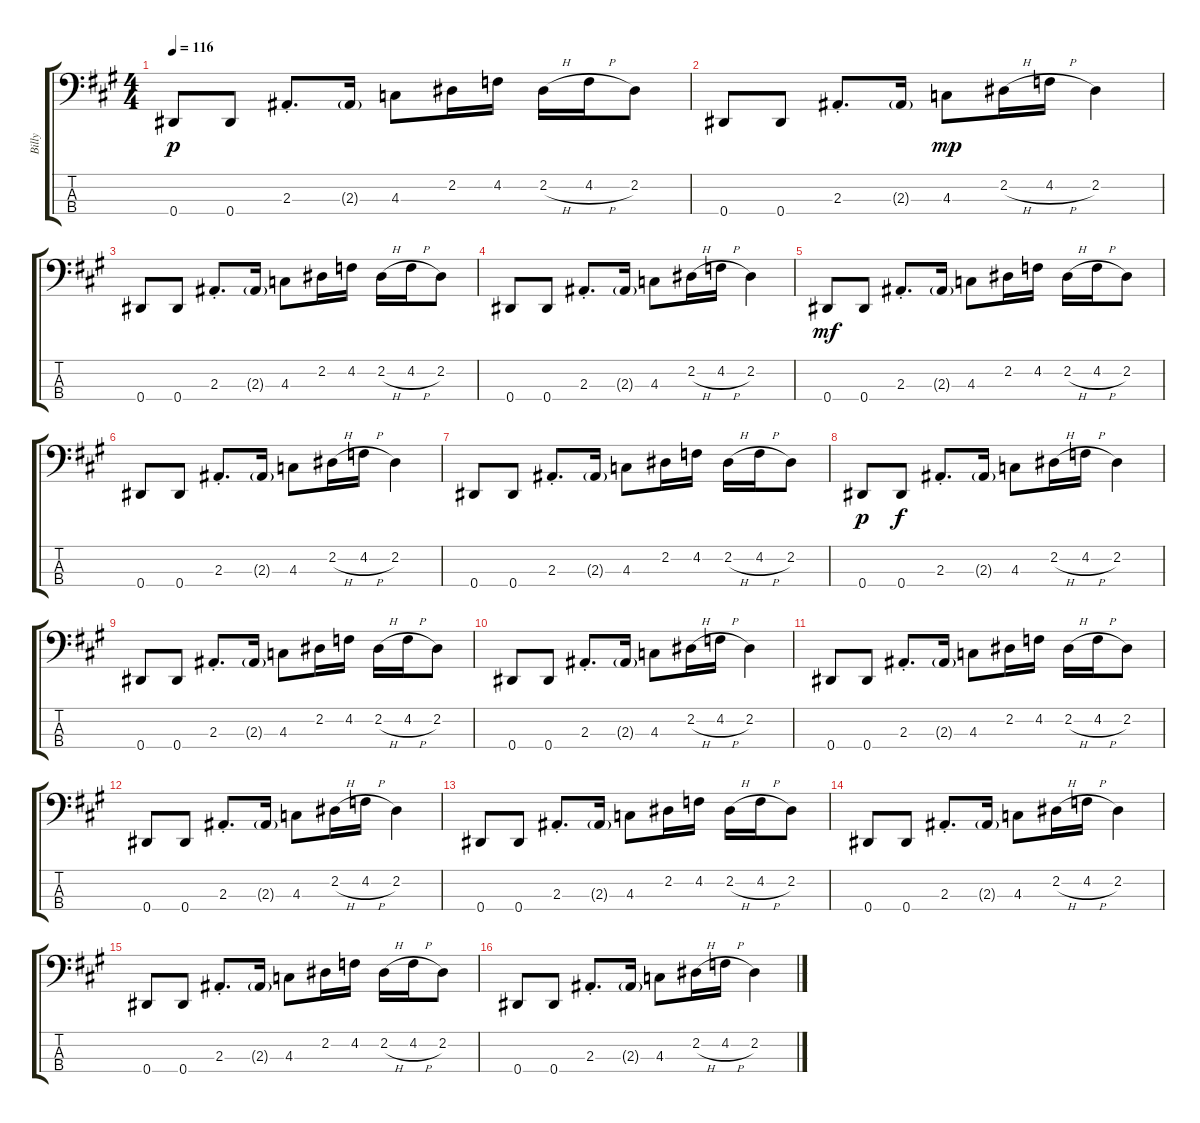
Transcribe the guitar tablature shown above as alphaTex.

\track ("Billy" "Billy") {instrument electricbassfinger}
\staff {score tabs}
\tuning (Gb2 Db2 Ab1 Eb1) {hide}
\ts (4 4)
\tempo 116
\clef f4
\ks a
0.4.8{dy p} 0.4.8 2.3{st}.8{d} 2.3{g}.16 4.3.8 2.2.16 4.2.16 2.2{h}.16 4.2{h}.16 2.2.8 |
0.4.8 0.4.8 2.3{st}.8{d} 2.3{g}.16 4.3.8{dy mp} 2.2{h}.16 4.2{h}.16 2.2.4 |
0.4.8 0.4.8 2.3{st}.8{d} 2.3{g}.16 4.3.8 2.2.16 4.2.16 2.2{h}.16 4.2{h}.16 2.2.8 |
0.4.8 0.4.8 2.3{st}.8{d} 2.3{g}.16 4.3.8 2.2{h}.16 4.2{h}.16 2.2.4 |
0.4.8{dy mf} 0.4.8 2.3{st}.8{d} 2.3{g}.16 4.3.8 2.2.16 4.2.16 2.2{h}.16 4.2{h}.16 2.2.8 |
0.4.8 0.4.8 2.3{st}.8{d} 2.3{g}.16 4.3.8 2.2{h}.16 4.2{h}.16 2.2.4 |
0.4.8 0.4.8 2.3{st}.8{d} 2.3{g}.16 4.3.8 2.2.16 4.2.16 2.2{h}.16 4.2{h}.16 2.2.8 |
0.4.8{dy p} 0.4.8{dy f} 2.3{st}.8{d} 2.3{g}.16 4.3.8 2.2{h}.16 4.2{h}.16 2.2.4 |
0.4.8 0.4.8 2.3{st}.8{d} 2.3{g}.16 4.3.8 2.2.16 4.2.16 2.2{h}.16 4.2{h}.16 2.2.8 |
0.4.8 0.4.8 2.3{st}.8{d} 2.3{g}.16 4.3.8 2.2{h}.16 4.2{h}.16 2.2.4 |
0.4.8 0.4.8 2.3{st}.8{d} 2.3{g}.16 4.3.8 2.2.16 4.2.16 2.2{h}.16 4.2{h}.16 2.2.8 |
0.4.8 0.4.8 2.3{st}.8{d} 2.3{g}.16 4.3.8 2.2{h}.16 4.2{h}.16 2.2.4 |
0.4.8 0.4.8 2.3{st}.8{d} 2.3{g}.16 4.3.8 2.2.16 4.2.16 2.2{h}.16 4.2{h}.16 2.2.8 |
0.4.8 0.4.8 2.3{st}.8{d} 2.3{g}.16 4.3.8 2.2{h}.16 4.2{h}.16 2.2.4 |
0.4.8 0.4.8 2.3{st}.8{d} 2.3{g}.16 4.3.8 2.2.16 4.2.16 2.2{h}.16 4.2{h}.16 2.2.8 |
0.4.8 0.4.8 2.3{st}.8{d} 2.3{g}.16 4.3.8 2.2{h}.16 4.2{h}.16 2.2.4
